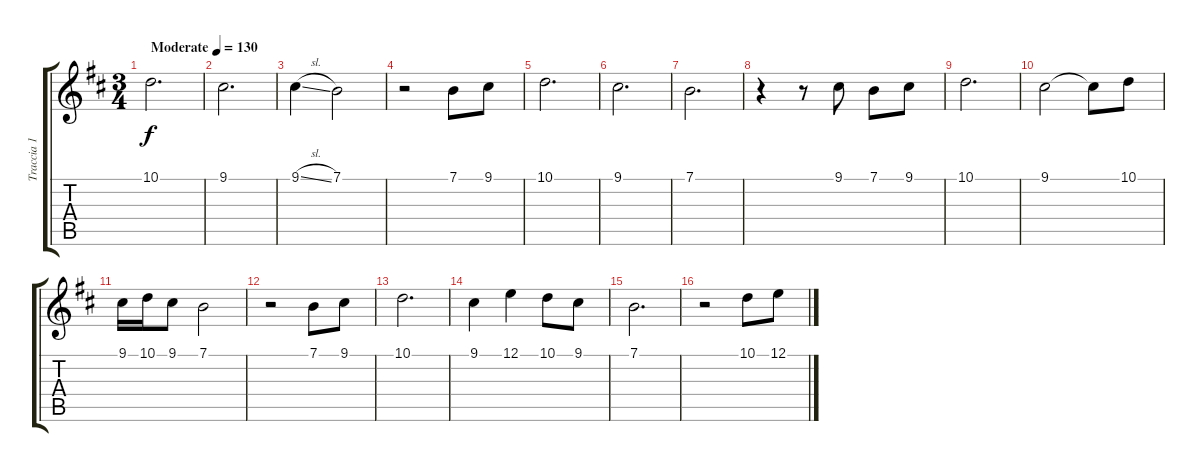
\track ("Traccia 1" "Traccia 1") {instrument acousticgrandpiano}
\staff {score tabs}
\tuning (E4 B3 G3 D3 A2 E2) {hide}
\ts (3 4)
\tempo (130 "Moderate")
\clef g2
\ks d
10.1.2{d dy f instrument acousticgrandpiano} |
9.1.2{d} |
9.1{sl}.4 7.1.2 |
r.2 7.1.8 9.1.8 |
10.1.2{d} |
9.1.2{d} |
7.1.2{d} |
r.4 r.8 9.1.8 7.1.8 9.1.8 |
10.1.2{d} |
9.1.2 9.1{t}.8 10.1.8 |
9.1.16 10.1.16 9.1.8 7.1.2 |
r.2 7.1.8 9.1.8 |
10.1.2{d} |
9.1.4 12.1.4 10.1.8 9.1.8 |
7.1.2{d} |
r.2 10.1.8 12.1.8
